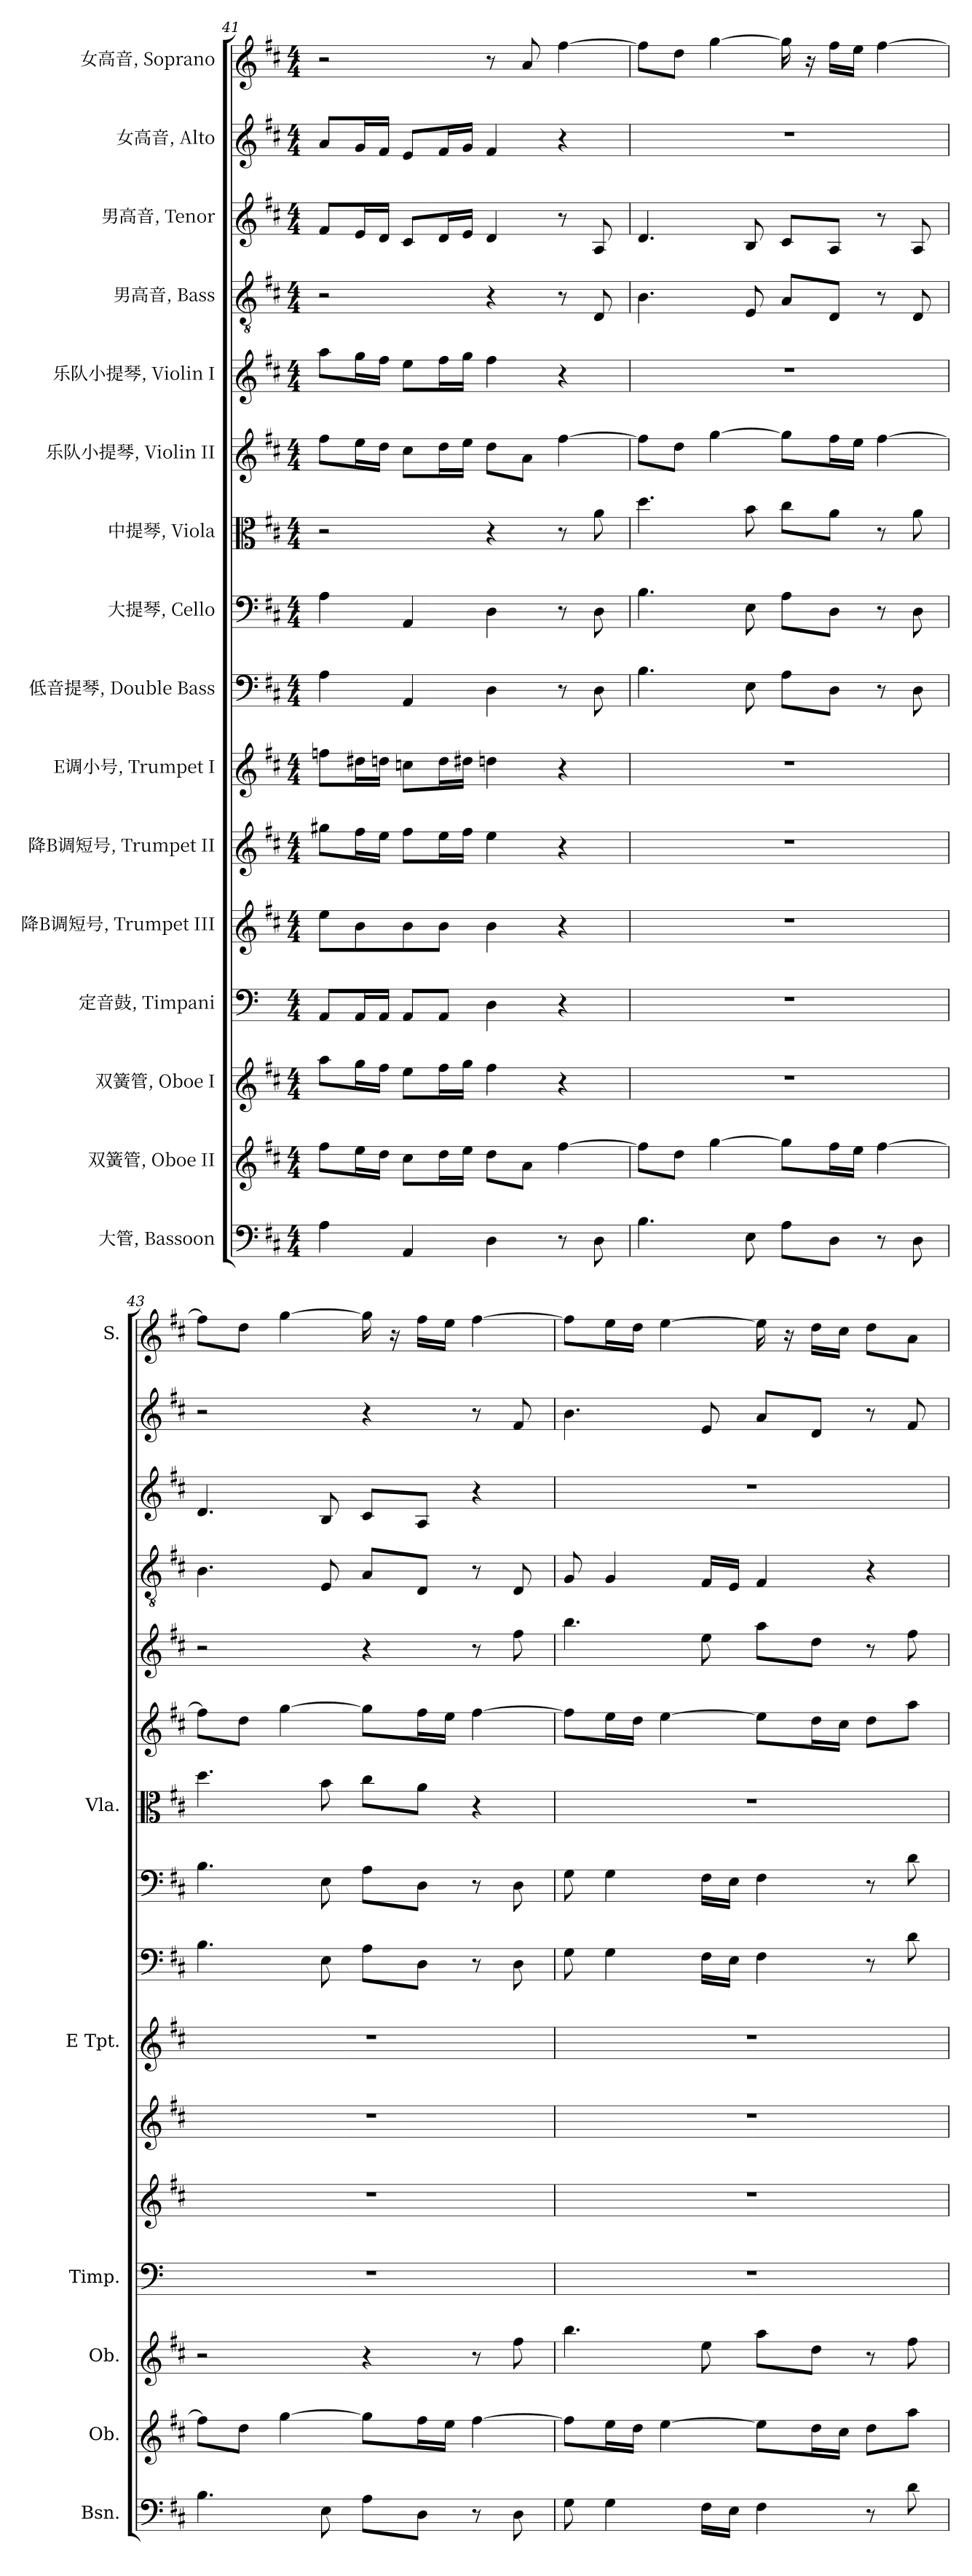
**kern	**kern	**kern	**kern	**kern	**kern	**kern	**kern	**kern	**kern	**kern	**kern	**kern	**kern	**kern	**kern
*part16	*part15	*part14	*part13	*part12	*part11	*part10	*part9	*part8	*part7	*part6	*part5	*part4	*part3	*part2	*part1
*staff16	*staff15	*staff14	*staff13	*staff12	*staff11	*staff10	*staff9	*staff8	*staff7	*staff6	*staff5	*staff4	*staff3	*staff2	*staff1
*I"大管, Bassoon	*I"双簧管, Oboe II	*I"双簧管, Oboe I	*I"定音鼓, Timpani	*I"降B调短号, Trumpet III	*I"降B调短号, Trumpet II	*I"E调小号, Trumpet I	*I"低音提琴, Double Bass	*I"大提琴, Cello	*I"中提琴, Viola	*I"乐队小提琴, Violin II	*I"乐队小提琴, Violin I	*I"男高音, Bass	*I"男高音, Tenor	*I"女高音, Alto	*I"女高音, Soprano
*I'Bsn.	*I'Ob.	*I'Ob.	*I'Timp.	*	*	*I'E Tpt.	*	*	*I'Vla.	*	*	*	*	*	*I'S.
*clefF4	*clefG2	*clefG2	*clefF4	*clefG2	*clefG2	*clefG2	*clefF4	*clefF4	*clefC3	*clefG2	*clefG2	*clefGv2	*clefG2	*clefG2	*clefG2
*	*	*	*	*ITrd1c2	*ITrd1c2	*ITrd-3c-4	*ITrd7c12	*	*	*	*	*	*	*	*
*k[f#c#]	*k[f#c#]	*k[f#c#]	*k[]	*k[]	*k[]	*k[b-e-a-d-g-c-]	*k[f#c#]	*k[f#c#]	*k[f#c#]	*k[f#c#]	*k[f#c#]	*k[f#c#]	*k[f#c#]	*k[f#c#]	*k[f#c#]
*M4/4	*M4/4	*M4/4	*M4/4	*M4/4	*M4/4	*M4/4	*M4/4	*M4/4	*M4/4	*M4/4	*M4/4	*M4/4	*M4/4	*M4/4	*M4/4
=41	=41	=41	=41	=41	=41	=41	=41	=41	=41	=41	=41	=41	=41	=41	=41
4A\	8ff#\L	8aa\L	8AA/L	8dd\L	8ff#X\L	8bb--X\L	4AA\	4A\	2r	8ff#\L	8aa\L	2r	8f#/L	8a/L	2r
.	16ee\L	16gg\L	16AA/L	8a\	16ee\L	16ggn\L	.	.	.	16ee\L	16gg\L	.	16e/L	16g/L	.
.	16dd\JJ	16ff#\JJ	16AA/JJ	.	16dd\JJ	16gg-X\JJ	.	.	.	16dd\JJ	16ff#\JJ	.	16d/JJ	16f#/JJ	.
4AA/	8cc#\L	8ee\L	8AA/L	8a\	8ee\L	8ff-X\L	4AAA/	4AA/	.	8cc#\L	8ee\L	.	8c#/L	8e/L	.
.	16dd\L	16ff#\L	8AA/J	8a\J	16dd\L	16gg-\L	.	.	.	16dd\L	16ff#\L	.	16d/L	16f#/L	.
.	16ee\JJ	16gg\JJ	.	.	16ee\JJ	16ggn\JJ	.	.	.	16ee\JJ	16gg\JJ	.	16e/JJ	16g/JJ	.
4D\	8dd\L	4ff#\	4D\	4a\	4dd\	4gg-X\	4DD\	4D\	4r	8dd\L	4ff#\	4r	4d/	4f#/	8r
.	8a\J	.	.	.	.	.	.	.	.	8a\J	.	.	.	.	8a/
8r	[4ff#\	4r	4r	4r	4r	4r	8r	8r	8r	[4ff#\	4r	8r	8r	4r	[4ff#\
8D\	.	.	.	.	.	.	8DD\	8D\	8a\	.	.	8D/	8A/	.	.
!!LO:PB:g=z
=42	=42	=42	=42	=42	=42	=42	=42	=42	=42	=42	=42	=42	=42	=42	=42
4.B\	8ff#\L]	1r	1r	1r	1r	1r	4.BB\	4.B\	4.dd\	8ff#\L]	1r	4.B\	4.d/	1r	8ff#\L]
.	8dd\J	.	.	.	.	.	.	.	.	8dd\J	.	.	.	.	8dd\J
.	[4gg\	.	.	.	.	.	.	.	.	[4gg\	.	.	.	.	[4gg\
8E\	.	.	.	.	.	.	8EE\	8E\	8b\	.	.	8E/	8B/	.	.
8A\L	8gg\L]	.	.	.	.	.	8AA\L	8A\L	8cc#\L	8gg\L]	.	8A/L	8c#/L	.	16gg\]
.	.	.	.	.	.	.	.	.	.	.	.	.	.	.	16r
8D\J	16ff#\L	.	.	.	.	.	8DD\J	8D\J	8a\J	16ff#\L	.	8D/J	8A/J	.	16ff#\LL
.	16ee\JJ	.	.	.	.	.	.	.	.	16ee\JJ	.	.	.	.	16ee\JJ
8r	[4ff#\	.	.	.	.	.	8r	8r	8r	[4ff#\	.	8r	8r	.	[4ff#\
8D\	.	.	.	.	.	.	8DD\	8D\	8a\	.	.	8D/	8A/	.	.
=43	=43	=43	=43	=43	=43	=43	=43	=43	=43	=43	=43	=43	=43	=43	=43
4.B\	8ff#\L]	2r	1r	1r	1r	1r	4.BB\	4.B\	4.dd\	8ff#\L]	2r	4.B\	4.d/	2r	8ff#\L]
.	8dd\J	.	.	.	.	.	.	.	.	8dd\J	.	.	.	.	8dd\J
.	[4gg\	.	.	.	.	.	.	.	.	[4gg\	.	.	.	.	[4gg\
8E\	.	.	.	.	.	.	8EE\	8E\	8b\	.	.	8E/	8B/	.	.
8A\L	8gg\L]	4r	.	.	.	.	8AA\L	8A\L	8cc#\L	8gg\L]	4r	8A/L	8c#/L	4r	16gg\]
.	.	.	.	.	.	.	.	.	.	.	.	.	.	.	16r
8D\J	16ff#\L	.	.	.	.	.	8DD\J	8D\J	8a\J	16ff#\L	.	8D/J	8A/J	.	16ff#\LL
.	16ee\JJ	.	.	.	.	.	.	.	.	16ee\JJ	.	.	.	.	16ee\JJ
8r	[4ff#\	8r	.	.	.	.	8r	8r	4r	[4ff#\	8r	8r	4r	8r	[4ff#\
8D\	.	8ff#\	.	.	.	.	8DD\	8D\	.	.	8ff#\	8D/	.	8f#/	.
=44	=44	=44	=44	=44	=44	=44	=44	=44	=44	=44	=44	=44	=44	=44	=44
8G\	8ff#\L]	4.bb\	1r	1r	1r	1r	8GG\	8G\	1r	8ff#\L]	4.bb\	8G/	1r	4.b\	8ff#\L]
4G\	16ee\L	.	.	.	.	.	4GG\	4G\	.	16ee\L	.	4G/	.	.	16ee\L
.	16dd\JJ	.	.	.	.	.	.	.	.	16dd\JJ	.	.	.	.	16dd\JJ
.	[4ee\	.	.	.	.	.	.	.	.	[4ee\	.	.	.	.	[4ee\
16F#\LL	.	8ee\	.	.	.	.	16FF#\LL	16F#\LL	.	.	8ee\	16F#/LL	.	8e/	.
16E\JJ	.	.	.	.	.	.	16EE\JJ	16E\JJ	.	.	.	16E/JJ	.	.	.
4F#\	8ee\L]	8aa\L	.	.	.	.	4FF#\	4F#\	.	8ee\L]	8aa\L	4F#/	.	8a/L	16ee\]
.	.	.	.	.	.	.	.	.	.	.	.	.	.	.	16r
.	16dd\L	8dd\J	.	.	.	.	.	.	.	16dd\L	8dd\J	.	.	8d/J	16dd\LL
.	16cc#\JJ	.	.	.	.	.	.	.	.	16cc#\JJ	.	.	.	.	16cc#\JJ
8r	8dd\L	8r	.	.	.	.	8r	8r	.	8dd\L	8r	4r	.	8r	8dd\L
8d\	8aa\J	8ff#\	.	.	.	.	8D\	8d\	.	8aa\J	8ff#\	.	.	8f#/	8a\J
=	=	=	=	=	=	=	=	=	=	=	=	=	=	=	=
*-	*-	*-	*-	*-	*-	*-	*-	*-	*-	*-	*-	*-	*-	*-	*-
